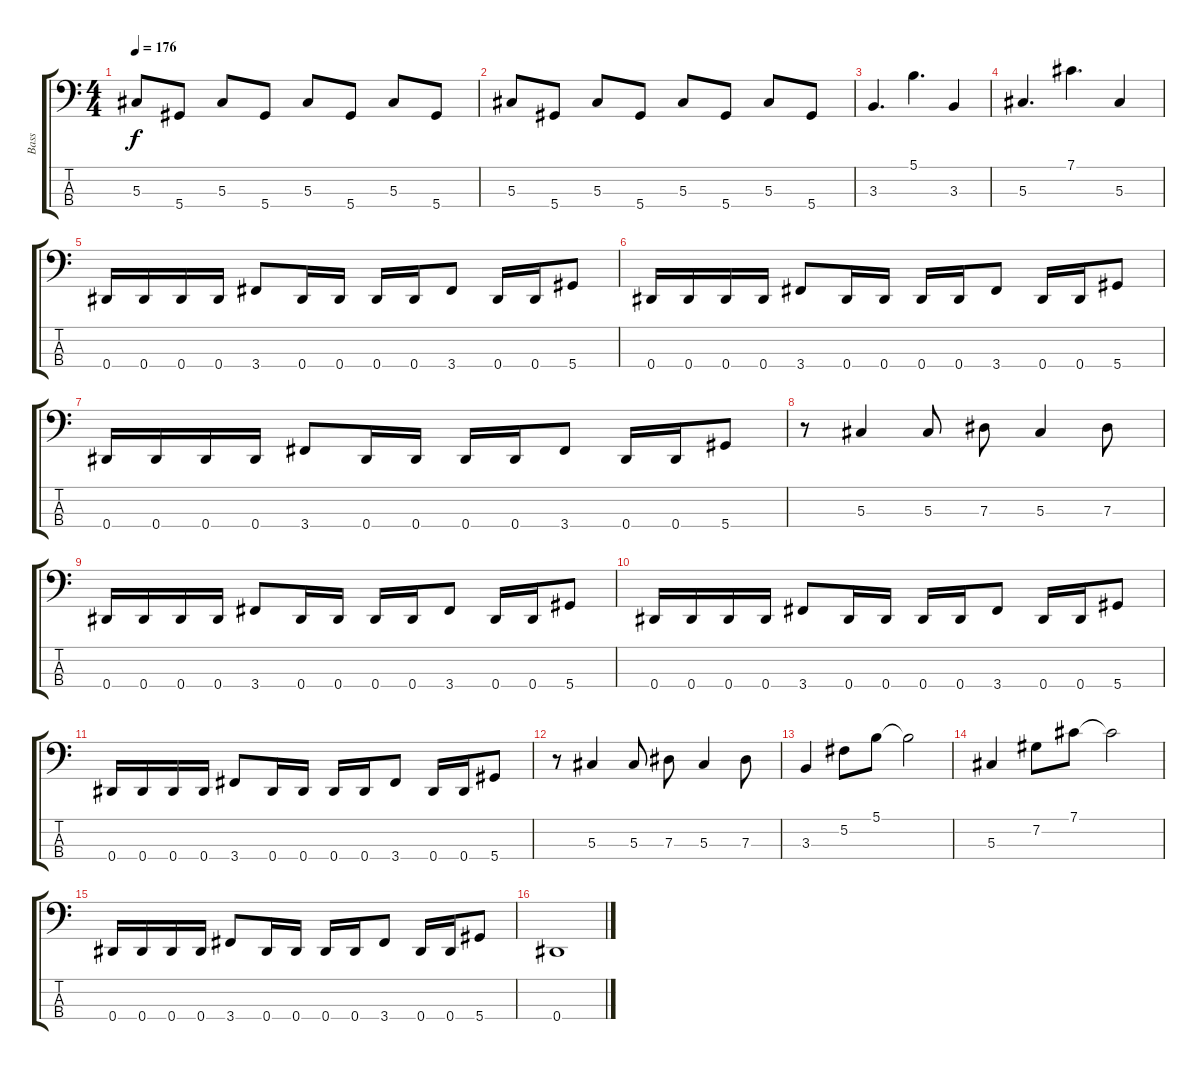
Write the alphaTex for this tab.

\track ("Bass" "Bass") {instrument electricbassfinger}
\staff {score tabs}
\tuning (Gb2 Db2 Ab1 Eb1) {hide}
\ts (4 4)
\tempo 176
\clef f4
\ks c
5.3.8{dy f} 5.4.8 5.3.8 5.4.8 5.3.8 5.4.8 5.3.8 5.4.8 |
5.3.8 5.4.8 5.3.8 5.4.8 5.3.8 5.4.8 5.3.8 5.4.8 |
3.3.4{d} 5.1.4{d} 3.3.4 |
5.3.4{d} 7.1.4{d} 5.3.4 |
0.4.16 0.4.16 0.4.16 0.4.16 3.4.8 0.4.16 0.4.16 0.4.16 0.4.16 3.4.8 0.4.16 0.4.16 5.4.8 |
0.4.16 0.4.16 0.4.16 0.4.16 3.4.8 0.4.16 0.4.16 0.4.16 0.4.16 3.4.8 0.4.16 0.4.16 5.4.8 |
0.4.16 0.4.16 0.4.16 0.4.16 3.4.8 0.4.16 0.4.16 0.4.16 0.4.16 3.4.8 0.4.16 0.4.16 5.4.8 |
r.8 5.3.4 5.3.8 7.3.8 5.3.4 7.3.8 |
0.4.16 0.4.16 0.4.16 0.4.16 3.4.8 0.4.16 0.4.16 0.4.16 0.4.16 3.4.8 0.4.16 0.4.16 5.4.8 |
0.4.16 0.4.16 0.4.16 0.4.16 3.4.8 0.4.16 0.4.16 0.4.16 0.4.16 3.4.8 0.4.16 0.4.16 5.4.8 |
0.4.16 0.4.16 0.4.16 0.4.16 3.4.8 0.4.16 0.4.16 0.4.16 0.4.16 3.4.8 0.4.16 0.4.16 5.4.8 |
r.8 5.3.4 5.3.8 7.3.8 5.3.4 7.3.8 |
3.3.4 5.2.8 5.1.8 5.1{t}.2 |
5.3.4 7.2.8 7.1.8 7.1{t}.2 |
0.4.16 0.4.16 0.4.16 0.4.16 3.4.8 0.4.16 0.4.16 0.4.16 0.4.16 3.4.8 0.4.16 0.4.16 5.4.8 |
0.4.1
